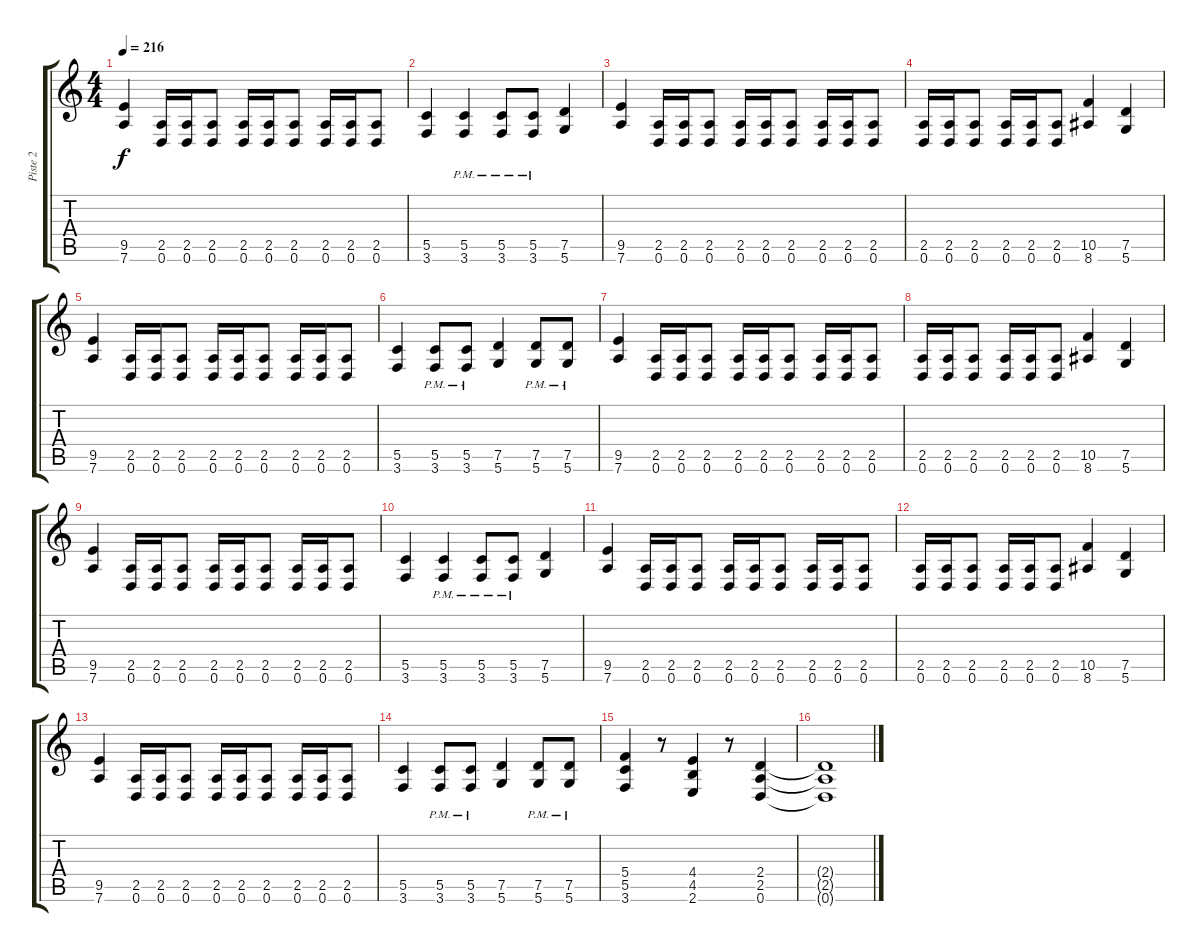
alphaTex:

\track ("Piste 2" "Piste 2") {instrument overdrivenguitar}
\staff {score tabs}
\tuning (D4 A3 F3 C3 G2 D2) {hide}
\ts (4 4)
\tempo 216
\clef g2
\ks c
(9.5 7.6).4{dy f} (2.5 0.6).16 (2.5 0.6).16 (2.5 0.6).8 (2.5 0.6).16 (2.5 0.6).16 (2.5 0.6).8 (2.5 0.6).16 (2.5 0.6).16 (2.5 0.6).8 |
(5.5 3.6).4 (5.5{pm} 3.6{pm}).4 (5.5{pm} 3.6{pm}).8 (5.5{pm} 3.6{pm}).8 (7.5 5.6).4 |
(9.5 7.6).4 (2.5 0.6).16 (2.5 0.6).16 (2.5 0.6).8 (2.5 0.6).16 (2.5 0.6).16 (2.5 0.6).8 (2.5 0.6).16 (2.5 0.6).16 (2.5 0.6).8 |
(2.5 0.6).16 (2.5 0.6).16 (2.5 0.6).8 (2.5 0.6).16 (2.5 0.6).16 (2.5 0.6).8 (10.5 8.6).4 (7.5 5.6).4 |
(9.5 7.6).4 (2.5 0.6).16 (2.5 0.6).16 (2.5 0.6).8 (2.5 0.6).16 (2.5 0.6).16 (2.5 0.6).8 (2.5 0.6).16 (2.5 0.6).16 (2.5 0.6).8 |
(5.5 3.6).4 (5.5{pm} 3.6{pm}).8 (5.5{pm} 3.6{pm}).8 (7.5 5.6).4 (7.5{pm} 5.6{pm}).8 (7.5{pm} 5.6{pm}).8 |
(9.5 7.6).4 (2.5 0.6).16 (2.5 0.6).16 (2.5 0.6).8 (2.5 0.6).16 (2.5 0.6).16 (2.5 0.6).8 (2.5 0.6).16 (2.5 0.6).16 (2.5 0.6).8 |
(2.5 0.6).16 (2.5 0.6).16 (2.5 0.6).8 (2.5 0.6).16 (2.5 0.6).16 (2.5 0.6).8 (10.5 8.6).4 (7.5 5.6).4 |
(9.5 7.6).4 (2.5 0.6).16 (2.5 0.6).16 (2.5 0.6).8 (2.5 0.6).16 (2.5 0.6).16 (2.5 0.6).8 (2.5 0.6).16 (2.5 0.6).16 (2.5 0.6).8 |
(5.5 3.6).4 (5.5{pm} 3.6{pm}).4 (5.5{pm} 3.6{pm}).8 (5.5{pm} 3.6{pm}).8 (7.5 5.6).4 |
(9.5 7.6).4 (2.5 0.6).16 (2.5 0.6).16 (2.5 0.6).8 (2.5 0.6).16 (2.5 0.6).16 (2.5 0.6).8 (2.5 0.6).16 (2.5 0.6).16 (2.5 0.6).8 |
(2.5 0.6).16 (2.5 0.6).16 (2.5 0.6).8 (2.5 0.6).16 (2.5 0.6).16 (2.5 0.6).8 (10.5 8.6).4 (7.5 5.6).4 |
(9.5 7.6).4 (2.5 0.6).16 (2.5 0.6).16 (2.5 0.6).8 (2.5 0.6).16 (2.5 0.6).16 (2.5 0.6).8 (2.5 0.6).16 (2.5 0.6).16 (2.5 0.6).8 |
(5.5 3.6).4 (5.5{pm} 3.6{pm}).8 (5.5{pm} 3.6{pm}).8 (7.5 5.6).4 (7.5{pm} 5.6{pm}).8 (7.5{pm} 5.6{pm}).8 |
(5.4 5.5 3.6).4 r.8 (4.4 4.5 2.6).4 r.8 (2.4 2.5 0.6).4 |
(2.4{t} 2.5{t} 0.6{t}).1
